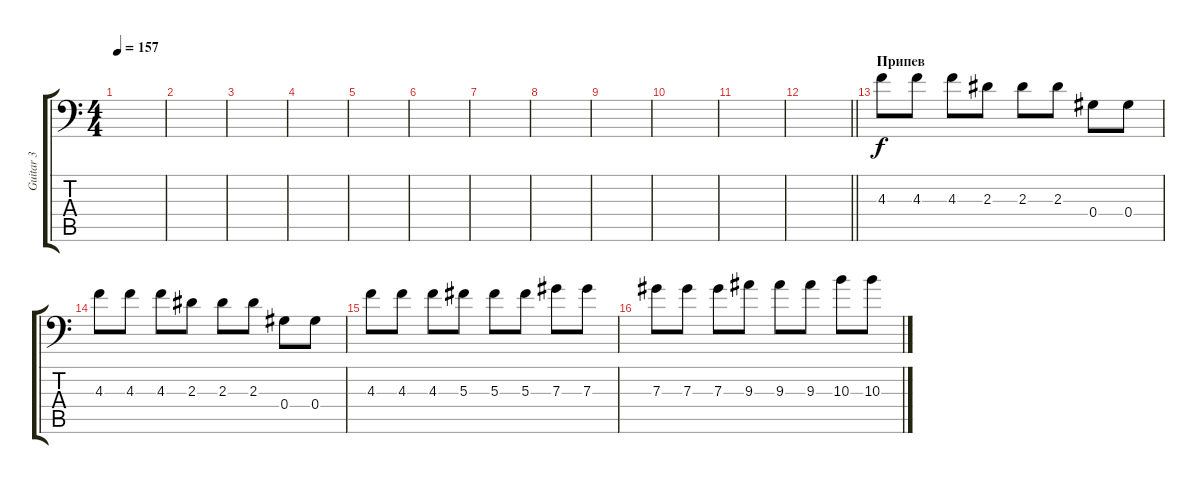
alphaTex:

\track ("Guitar 3" "Guitar 3") {instrument distortionguitar}
\staff {score tabs}
\tuning (Bb3 F3 Db3 Ab2 Eb2 Bb1) {hide}
\ts (4 4)
\tempo 157
\clef f4
\ks c
|
|
|
|
|
|
|
|
|
|
|
\barLineRight lightlight
|
\section ("" "Припев")
4.3.8 4.3.8 4.3.8 2.3.8 2.3.8 2.3.8 0.4.8 0.4.8 |
4.3.8 4.3.8 4.3.8 2.3.8 2.3.8 2.3.8 0.4.8 0.4.8 |
4.3.8 4.3.8 4.3.8 5.3.8 5.3.8 5.3.8 7.3.8 7.3.8 |
7.3.8 7.3.8 7.3.8 9.3.8 9.3.8 9.3.8 10.3.8 10.3.8
